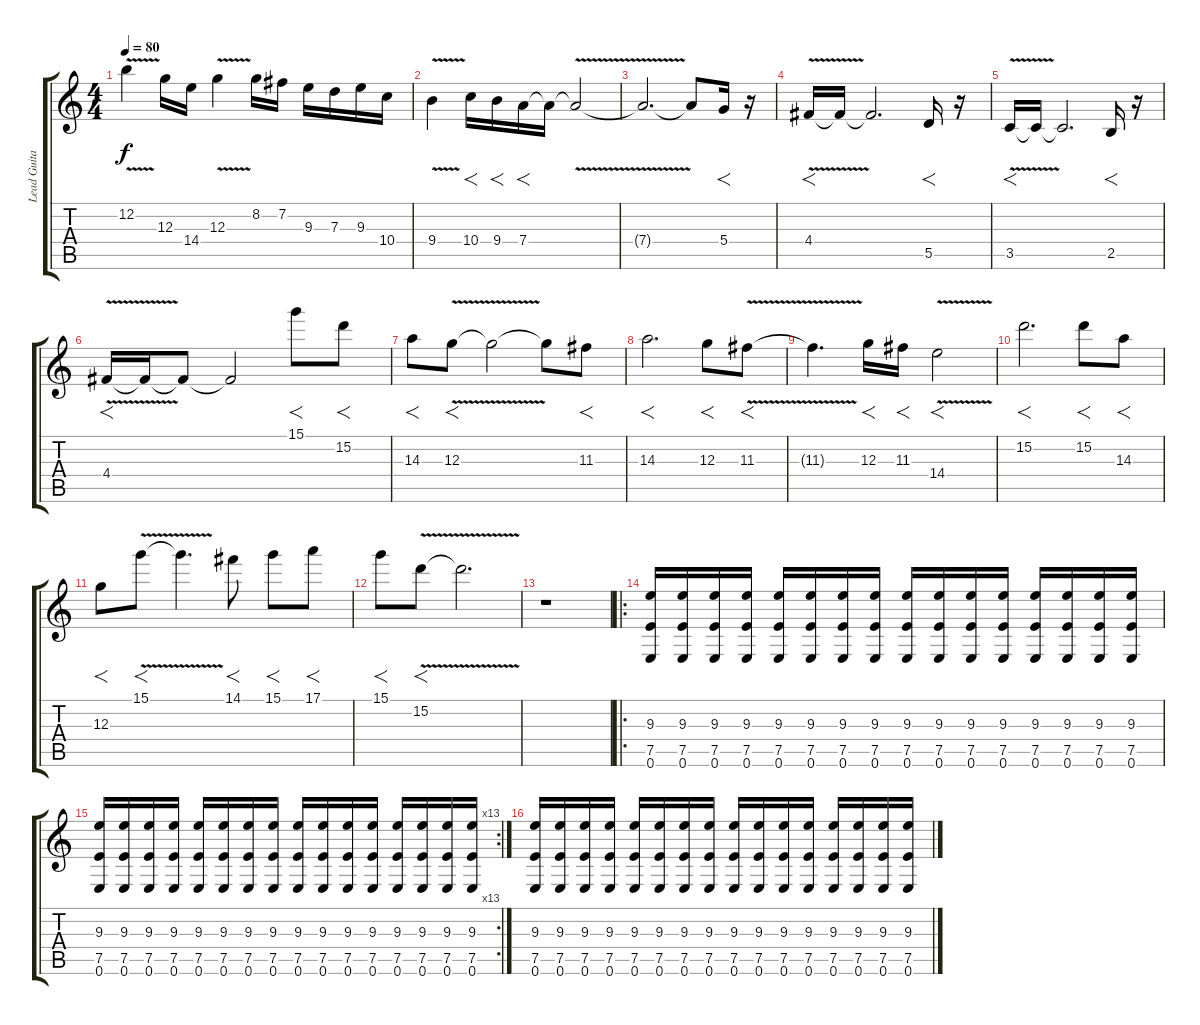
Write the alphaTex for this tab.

\track ("Lead Guitar" "Lead Guita") {instrument overdrivenguitar}
\staff {score tabs}
\tuning (E4 B3 G3 D3 A2 E2) {hide}
\ts (4 4)
\tempo 80
\clef g2
\ks c
12.2{v}.4{dy f} 12.3.16 14.4.16 12.3{v}.4 8.2.16 7.2.16 9.3.16 7.3.16 9.3.16 10.4.16 |
9.4{v}.4 10.4.16{f} 9.4.16{f} 7.4.16{f} 7.4{t}.16 7.4{v t}.2 |
7.4{t}.2{d} 7.4{t}.8 5.4.16{f} r.16 |
4.4{v}.16{f} 4.4{t}.16 4.4{t}.2{d} 5.5.16{f} r.16 |
3.5{v}.16{f} 3.5{t}.16 3.5{t}.2{d} 2.5.16{f} r.16 |
4.4{v}.16{f} 4.4{t}.16 4.4{t}.8 4.4{t}.2 15.1.8{f} 15.2.8{f} |
14.3.8{f} 12.3{v}.8{f} 12.3{t}.2 12.3{t}.8 11.3.8{f} |
14.3.2{f d} 12.3.8{f} 11.3{v}.8{f} |
11.3{t}.4{d} 12.3.16{f} 11.3.16{f} 14.4{v}.2{f} |
15.2.2{f d} 15.2.8{f} 14.3.8{f} |
12.3.8{f} 15.1{v}.8{f} 15.1{t}.4{d} 14.1.8{f} 15.1.8{f} 17.1.8{f} |
15.1.8{f} 15.2{v}.8{f} 15.2{t}.2{d} |
r.1 |
\ro
(9.3 7.5 0.6).16 (9.3 7.5 0.6).16 (9.3 7.5 0.6).16 (9.3 7.5 0.6).16 (9.3 7.5 0.6).16 (9.3 7.5 0.6).16 (9.3 7.5 0.6).16 (9.3 7.5 0.6).16 (9.3 7.5 0.6).16 (9.3 7.5 0.6).16 (9.3 7.5 0.6).16 (9.3 7.5 0.6).16 (9.3 7.5 0.6).16 (9.3 7.5 0.6).16 (9.3 7.5 0.6).16 (9.3 7.5 0.6).16 |
\rc 13
(9.3 7.5 0.6).16 (9.3 7.5 0.6).16 (9.3 7.5 0.6).16 (9.3 7.5 0.6).16 (9.3 7.5 0.6).16 (9.3 7.5 0.6).16 (9.3 7.5 0.6).16 (9.3 7.5 0.6).16 (9.3 7.5 0.6).16 (9.3 7.5 0.6).16 (9.3 7.5 0.6).16 (9.3 7.5 0.6).16 (9.3 7.5 0.6).16 (9.3 7.5 0.6).16 (9.3 7.5 0.6).16 (9.3 7.5 0.6).16 |
(9.3 7.5 0.6).16 (9.3 7.5 0.6).16 (9.3 7.5 0.6).16 (9.3 7.5 0.6).16 (9.3 7.5 0.6).16 (9.3 7.5 0.6).16 (9.3 7.5 0.6).16 (9.3 7.5 0.6).16 (9.3 7.5 0.6).16 (9.3 7.5 0.6).16 (9.3 7.5 0.6).16 (9.3 7.5 0.6).16 (9.3 7.5 0.6).16 (9.3 7.5 0.6).16 (9.3 7.5 0.6).16 (9.3 7.5 0.6).16
